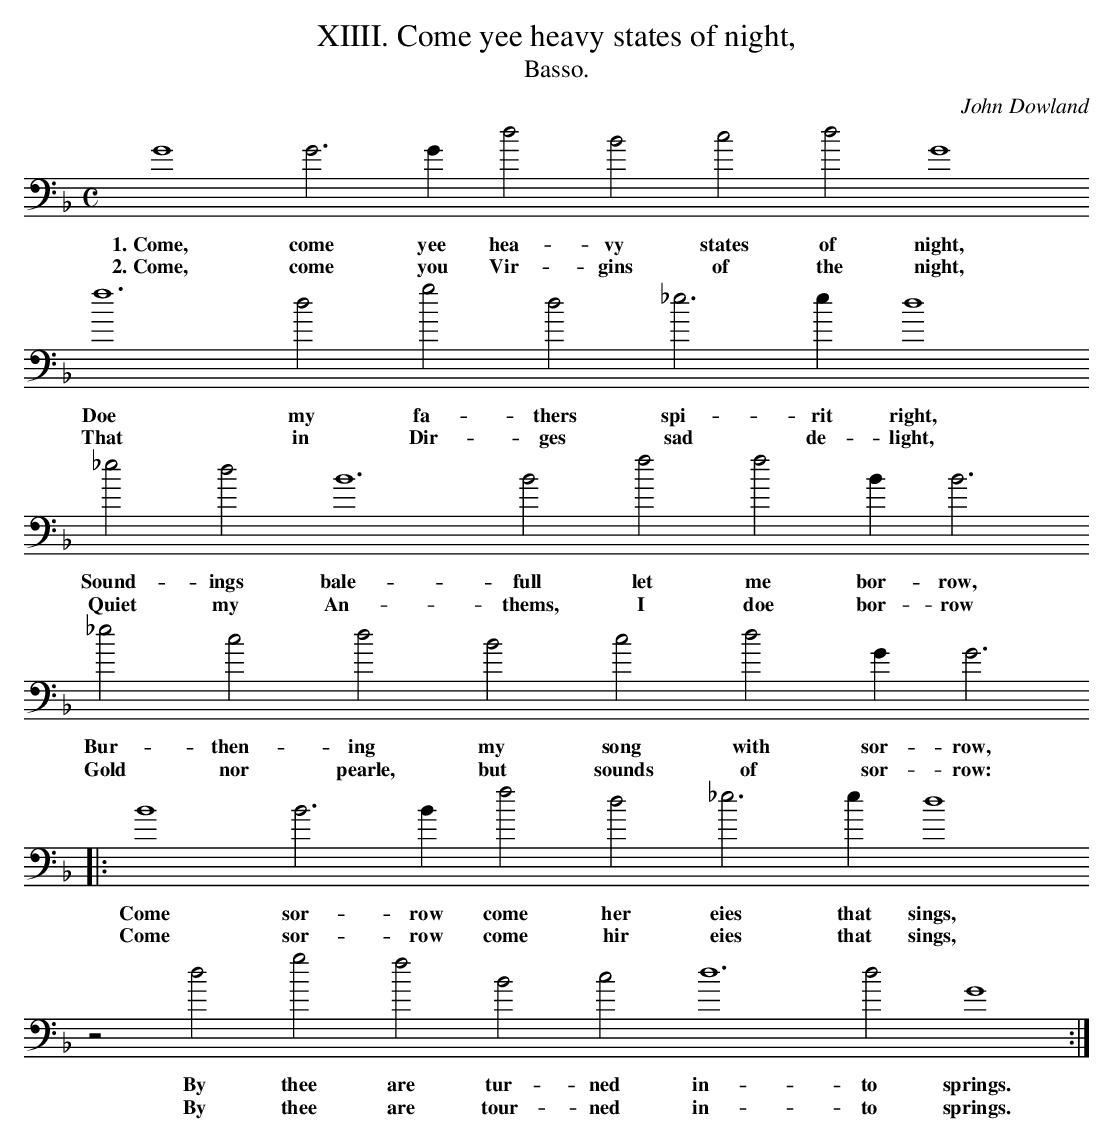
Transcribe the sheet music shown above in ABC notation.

X:1
T:XIIII. Come yee heavy states of night,
T:Basso.
C: John Dowland
L:1/4
M:C
K: G dor bass
G4 G3 G d2 B2 c2 d2 G4
w:1.~Come, come yee hea- vy states of night,
w:2.~Come, come you Vir- gins of the night,
f6 d2 g2 d2 _e3 e d4
w:Doe my fa- thers spi- rit right,
w:That in Dir- ges sad de- light,
_e2 d2 B6 B2 f2 f2 B B3
w:Sound- ings bale- full let me bor- row,
w:Quiet my An- thems, I doe bor- row
_e2 c2 d2 B2 c2 d2 G G3
w:Bur- then- ing my song with sor- row,
w:Gold nor pearle, but sounds of sor- row:
|: B4 B3 B f2 d2 _e3 e d4
w:Come sor- row come her eies that sings,
w:Come sor- row come hir eies that sings,
z2 d2 g2 f2 B2 c2  d6 d2 G4 :|
w:By thee are tur- ned in- to springs.
w:By thee are tour- ned in- to springs.
